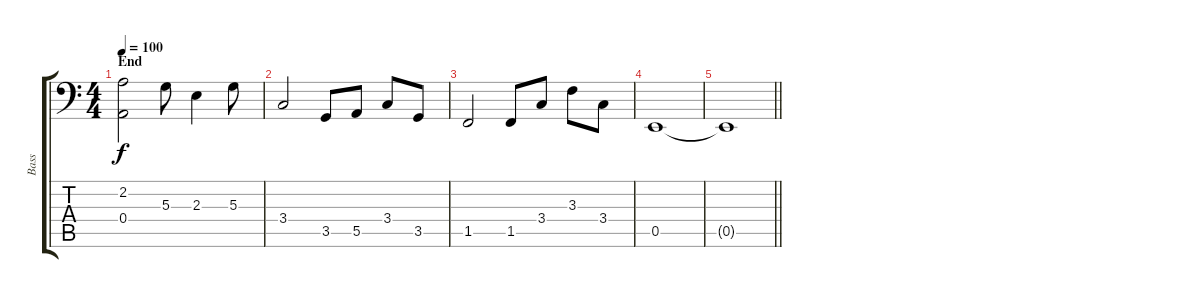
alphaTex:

\track ("Bass" "Bass") {instrument electricbassfinger}
\staff {score tabs}
\tuning (C3 G2 D2 A1 E1 B0) {hide}
\ts (4 4)
\section ("" "End")
\tempo 100
\clef f4
\ks c
(2.2 0.4).2{dy f} 5.3.8 2.3.4 5.3.8 |
3.4.2 3.5.8 5.5.8 3.4.8 3.5.8 |
1.5.2 1.5.8 3.4.8 3.3.8 3.4.8 |
0.5.1 |
\barLineRight lightlight
0.5{t}.1
